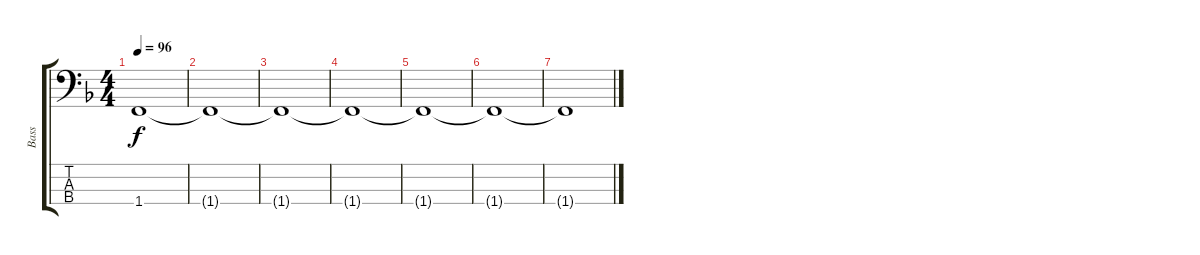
\track ("Bass" "Bass") {instrument electricbassfinger}
\staff {score tabs}
\tuning (G2 D2 A1 E1) {hide}
\ts (4 4)
\tempo 96
\clef f4
\ks dminor
1.4{t}.1{dy f} |
1.4{t}.1 |
1.4{t}.1 |
1.4{t}.1{volume 0} |
1.4{t}.1 |
1.4{t}.1 |
1.4{t}.1
